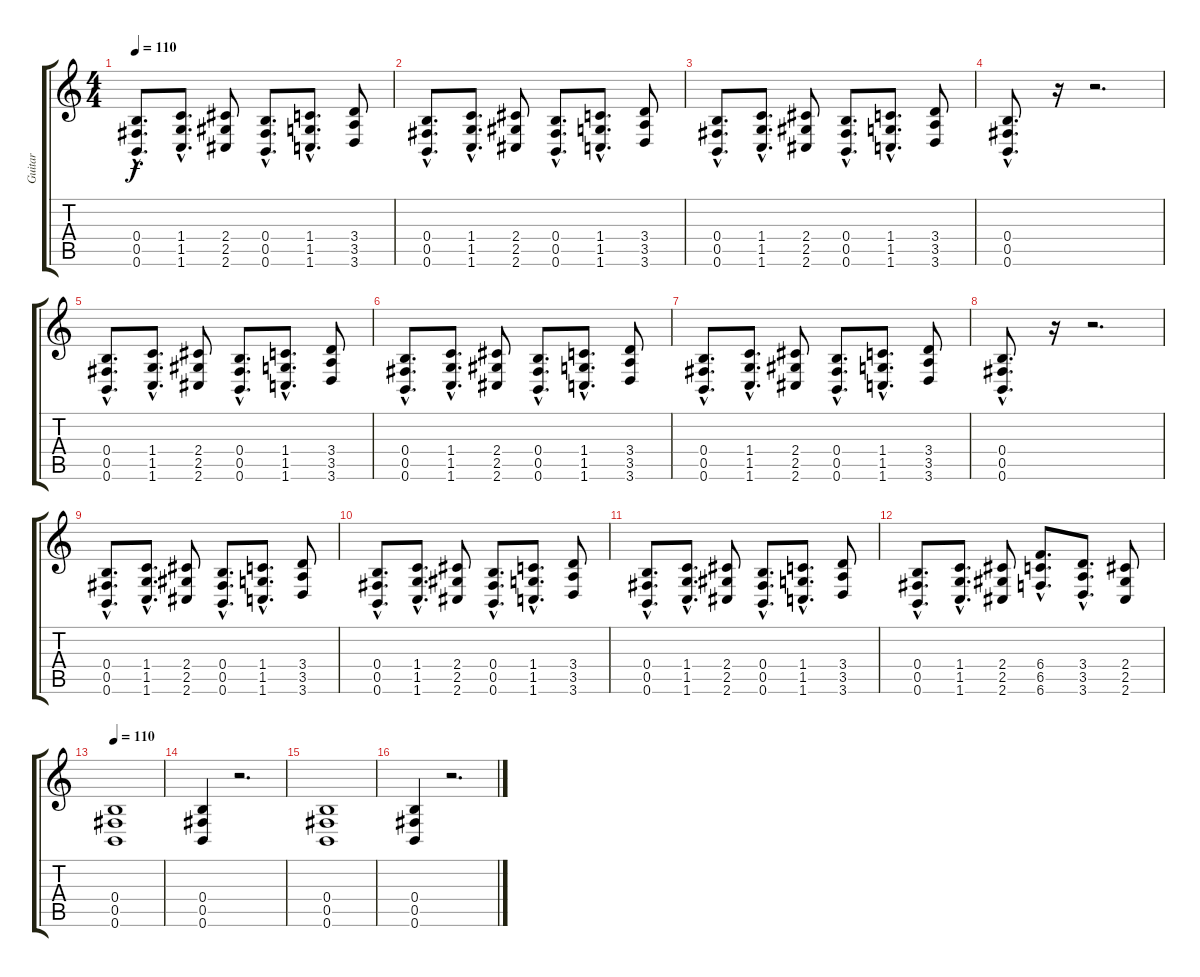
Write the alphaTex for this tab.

\track ("Guitar" "Guitar") {instrument distortionguitar}
\staff {score tabs}
\tuning (Db4 Ab3 E3 B2 Gb2 B1) {hide}
\ts (4 4)
\tempo 110
\clef g2
\ks c
(0.4{hac} 0.5{hac} 0.6{hac}).8{d dy f} (1.4{hac} 1.5{hac} 1.6{hac}).8{d} (2.4 2.5 2.6).8 (0.4{hac} 0.5{hac} 0.6{hac}).8{d} (1.4{hac} 1.5{hac} 1.6{hac}).8{d} (3.4 3.5 3.6).8 |
(0.4{hac} 0.5{hac} 0.6{hac}).8{d} (1.4{hac} 1.5{hac} 1.6{hac}).8{d} (2.4 2.5 2.6).8 (0.4{hac} 0.5{hac} 0.6{hac}).8{d} (1.4{hac} 1.5{hac} 1.6{hac}).8{d} (3.4 3.5 3.6).8 |
(0.4{hac} 0.5{hac} 0.6{hac}).8{d} (1.4{hac} 1.5{hac} 1.6{hac}).8{d} (2.4 2.5 2.6).8 (0.4{hac} 0.5{hac} 0.6{hac}).8{d} (1.4{hac} 1.5{hac} 1.6{hac}).8{d} (3.4 3.5 3.6).8 |
(0.4{hac} 0.5{hac} 0.6{hac}).8{d} r.16 r.2{d} |
(0.4{hac} 0.5{hac} 0.6{hac}).8{d} (1.4{hac} 1.5{hac} 1.6{hac}).8{d} (2.4 2.5 2.6).8 (0.4{hac} 0.5{hac} 0.6{hac}).8{d} (1.4{hac} 1.5{hac} 1.6{hac}).8{d} (3.4 3.5 3.6).8 |
(0.4{hac} 0.5{hac} 0.6{hac}).8{d} (1.4{hac} 1.5{hac} 1.6{hac}).8{d} (2.4 2.5 2.6).8 (0.4{hac} 0.5{hac} 0.6{hac}).8{d} (1.4{hac} 1.5{hac} 1.6{hac}).8{d} (3.4 3.5 3.6).8 |
(0.4{hac} 0.5{hac} 0.6{hac}).8{d} (1.4{hac} 1.5{hac} 1.6{hac}).8{d} (2.4 2.5 2.6).8 (0.4{hac} 0.5{hac} 0.6{hac}).8{d} (1.4{hac} 1.5{hac} 1.6{hac}).8{d} (3.4 3.5 3.6).8 |
(0.4{hac} 0.5{hac} 0.6{hac}).8{d} r.16 r.2{d} |
(0.4{hac} 0.5{hac} 0.6{hac}).8{d} (1.4{hac} 1.5{hac} 1.6{hac}).8{d} (2.4 2.5 2.6).8 (0.4{hac} 0.5{hac} 0.6{hac}).8{d} (1.4{hac} 1.5{hac} 1.6{hac}).8{d} (3.4 3.5 3.6).8 |
(0.4{hac} 0.5{hac} 0.6{hac}).8{d} (1.4{hac} 1.5{hac} 1.6{hac}).8{d} (2.4 2.5 2.6).8 (0.4{hac} 0.5{hac} 0.6{hac}).8{d} (1.4{hac} 1.5{hac} 1.6{hac}).8{d} (3.4 3.5 3.6).8 |
(0.4{hac} 0.5{hac} 0.6{hac}).8{d} (1.4{hac} 1.5{hac} 1.6{hac}).8{d} (2.4 2.5 2.6).8 (0.4{hac} 0.5{hac} 0.6{hac}).8{d} (1.4{hac} 1.5{hac} 1.6{hac}).8{d} (3.4 3.5 3.6).8 |
(0.4{hac} 0.5{hac} 0.6{hac}).8{d} (1.4{hac} 1.5{hac} 1.6{hac}).8{d} (2.4 2.5 2.6).8 (6.4{hac} 6.5{hac} 6.6{hac}).8{d} (3.4{hac} 3.5{hac} 3.6{hac}).8{d} (2.4 2.5 2.6).8 |
\tempo 110
(0.4 0.5 0.6).1 |
(0.4 0.5 0.6).4 r.2{d} |
(0.4 0.5 0.6).1 |
(0.4 0.5 0.6).4 r.2{d}
